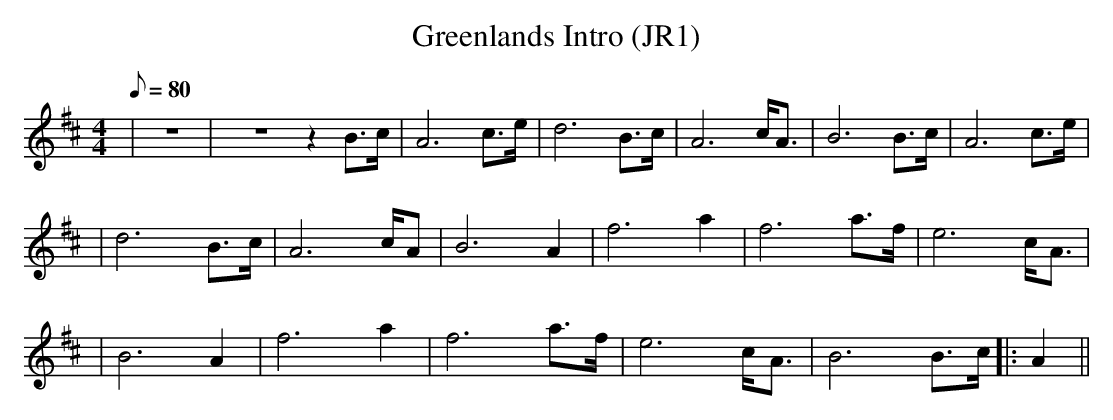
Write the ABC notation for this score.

X:1
T: Greenlands Intro (JR1)
M:4/4
Q:80
K:D
|z8
|z8
z2
B3/2c/2|A6c3/2e/2|d6B3/2c/2|A6c/2A3/2|B6B3/2c/2|A6c3/2e/2|!
|d6B3/2c/2|A6c/2A1|B6A2|f6a2
|f6a3/2f/2|e6c/2A3/2|!
|B6A2|f6a2|f6a3/2f/2|e6c/2A3/2|B6B3/2c/2|:A2
||
